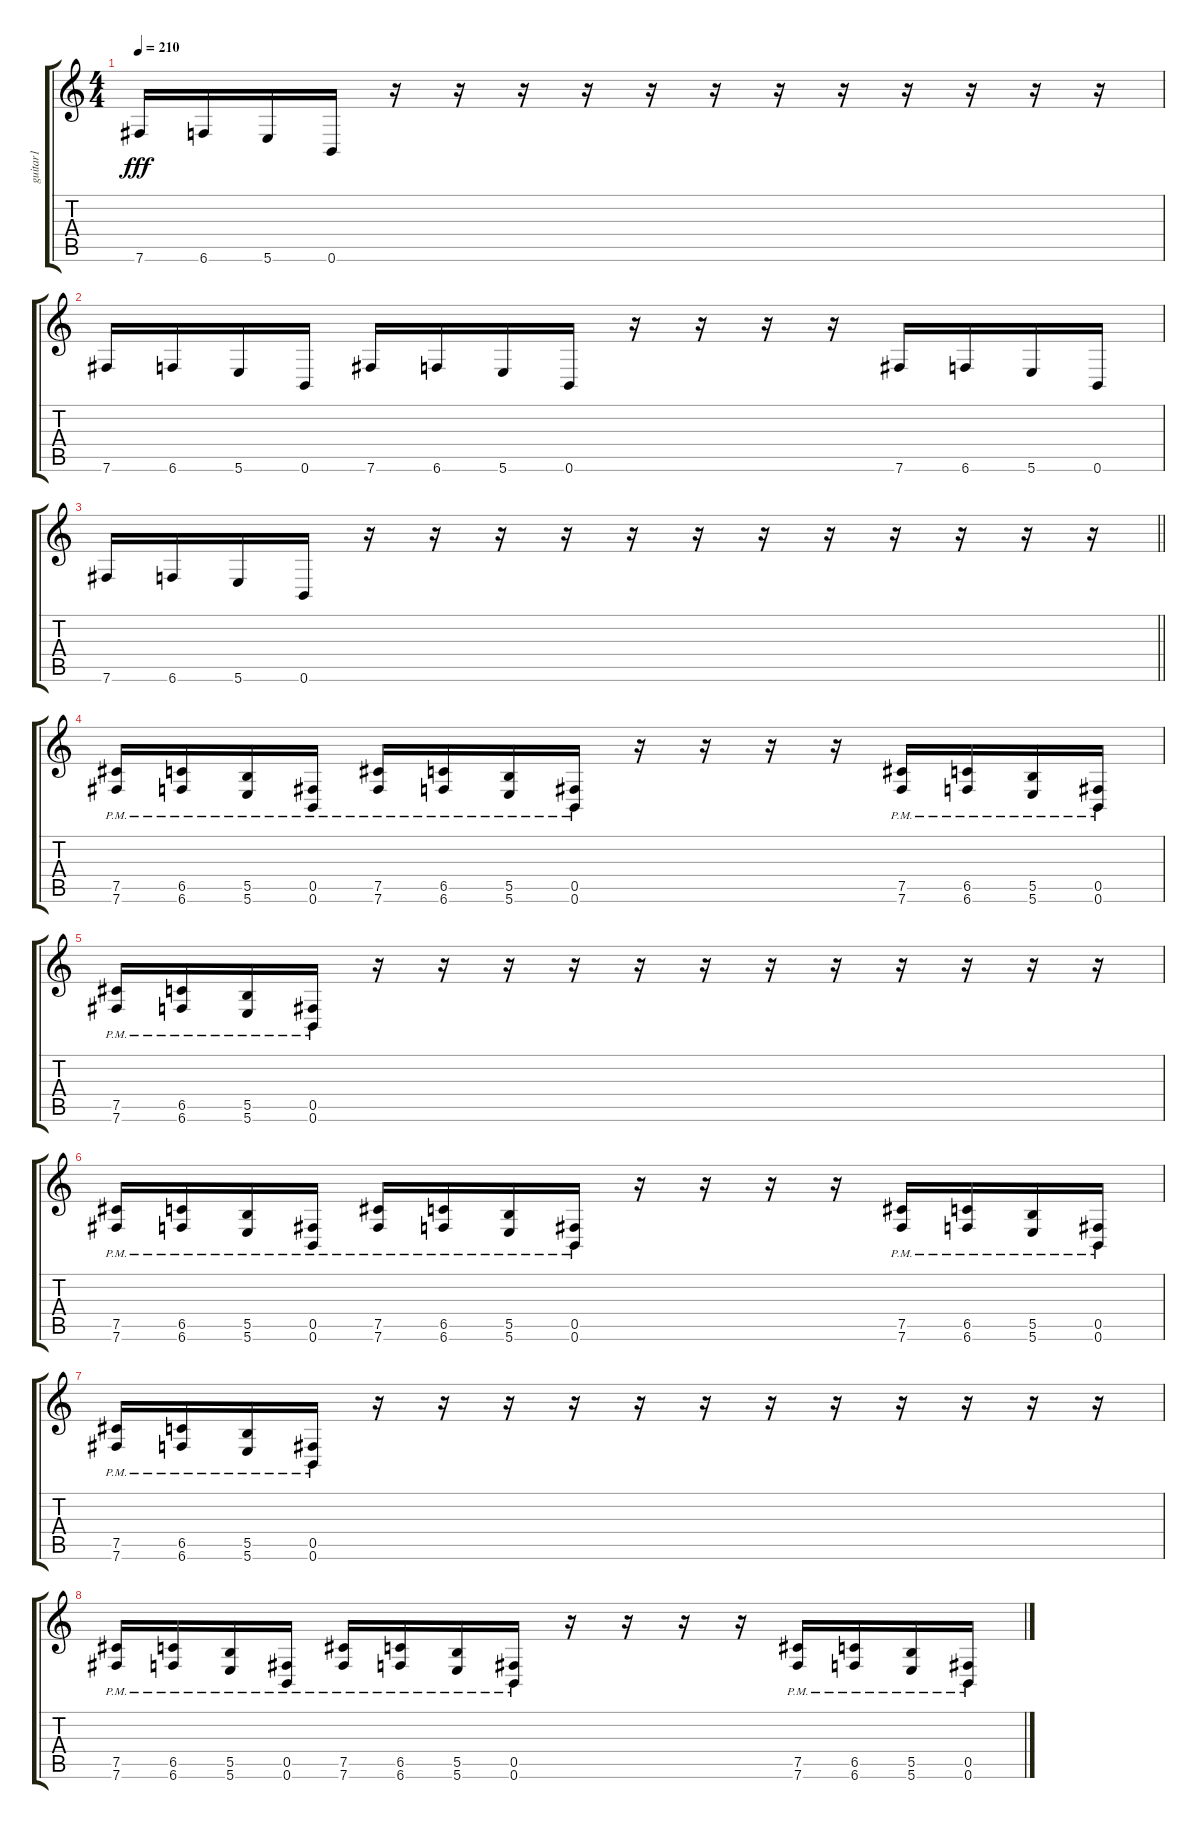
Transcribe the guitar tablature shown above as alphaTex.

\track ("guitar1" "guitar1") {instrument distortionguitar}
\staff {score tabs}
\tuning (Db4 Ab3 E3 B2 Gb2 B1) {hide}
\ts (4 4)
\tempo 210
\clef g2
\ks c
7.6.16{dy fff} 6.6.16 5.6.16 0.6.16 r.16 r.16 r.16 r.16 r.16 r.16 r.16 r.16 r.16 r.16 r.16 r.16 |
7.6.16 6.6.16 5.6.16 0.6.16 7.6.16 6.6.16 5.6.16 0.6.16 r.16 r.16 r.16 r.16 7.6.16 6.6.16 5.6.16 0.6.16 |
\barLineRight lightlight
7.6.16 6.6.16 5.6.16 0.6.16 r.16 r.16 r.16 r.16 r.16 r.16 r.16 r.16 r.16 r.16 r.16 r.16 |
\section ("" "")
(7.5{pm} 7.6{pm}).16 (6.5{pm} 6.6{pm}).16 (5.5{pm} 5.6{pm}).16 (0.5{pm} 0.6{pm}).16 (7.5{pm} 7.6{pm}).16 (6.5{pm} 6.6{pm}).16 (5.5{pm} 5.6{pm}).16 (0.5{pm} 0.6{pm}).16 r.16 r.16 r.16 r.16 (7.5{pm} 7.6{pm}).16 (6.5{pm} 6.6{pm}).16 (5.5{pm} 5.6{pm}).16 (0.5{pm} 0.6{pm}).16 |
(7.5{pm} 7.6{pm}).16 (6.5{pm} 6.6{pm}).16 (5.5{pm} 5.6{pm}).16 (0.5{pm} 0.6{pm}).16 r.16 r.16 r.16 r.16 r.16 r.16 r.16 r.16 r.16 r.16 r.16 r.16 |
(7.5{pm} 7.6{pm}).16 (6.5{pm} 6.6{pm}).16 (5.5{pm} 5.6{pm}).16 (0.5{pm} 0.6{pm}).16 (7.5{pm} 7.6{pm}).16 (6.5{pm} 6.6{pm}).16 (5.5{pm} 5.6{pm}).16 (0.5{pm} 0.6{pm}).16 r.16 r.16 r.16 r.16 (7.5{pm} 7.6{pm}).16 (6.5{pm} 6.6{pm}).16 (5.5{pm} 5.6{pm}).16 (0.5{pm} 0.6{pm}).16 |
(7.5{pm} 7.6{pm}).16 (6.5{pm} 6.6{pm}).16 (5.5{pm} 5.6{pm}).16 (0.5{pm} 0.6{pm}).16 r.16 r.16 r.16 r.16 r.16 r.16 r.16 r.16 r.16 r.16 r.16 r.16 |
(7.5{pm} 7.6{pm}).16 (6.5{pm} 6.6{pm}).16 (5.5{pm} 5.6{pm}).16 (0.5{pm} 0.6{pm}).16 (7.5{pm} 7.6{pm}).16 (6.5{pm} 6.6{pm}).16 (5.5{pm} 5.6{pm}).16 (0.5{pm} 0.6{pm}).16 r.16 r.16 r.16 r.16 (7.5{pm} 7.6{pm}).16 (6.5{pm} 6.6{pm}).16 (5.5{pm} 5.6{pm}).16 (0.5{pm} 0.6{pm}).16
